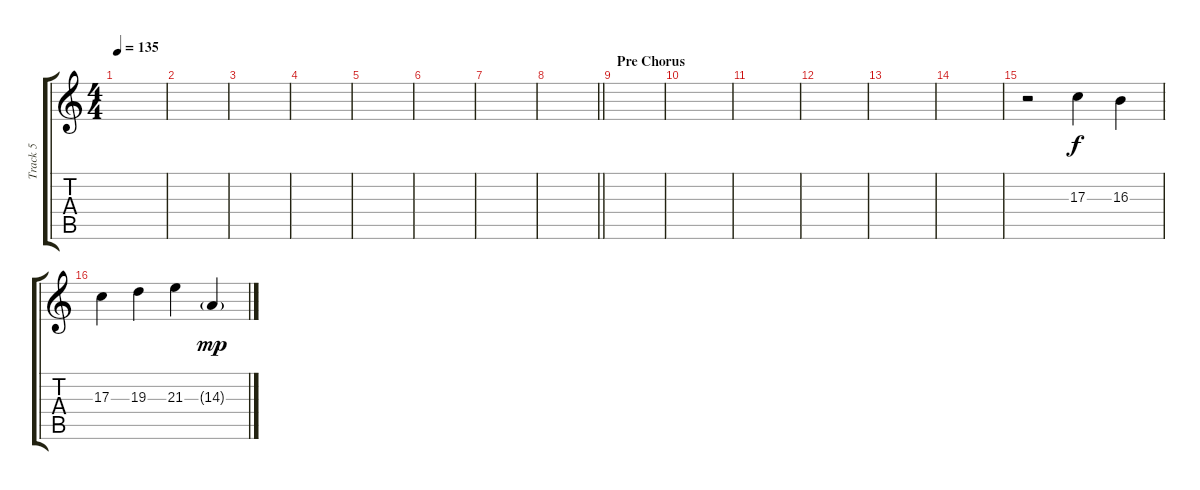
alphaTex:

\track ("Track 5" "Track 5") {instrument stringensemble1}
\staff {score tabs}
\tuning (E4 B3 G3 D3 A2 E2) {hide}
\ts (4 4)
\tempo 135
\clef g2
\ks c
|
|
|
|
|
|
|
\barLineRight lightlight
|
\section ("" "Pre Chorus")
|
|
|
|
|
|
r.2 17.3.4 16.3.4 |
17.3.4 19.3.4 21.3.4 14.3{g}.4{dy mp}
